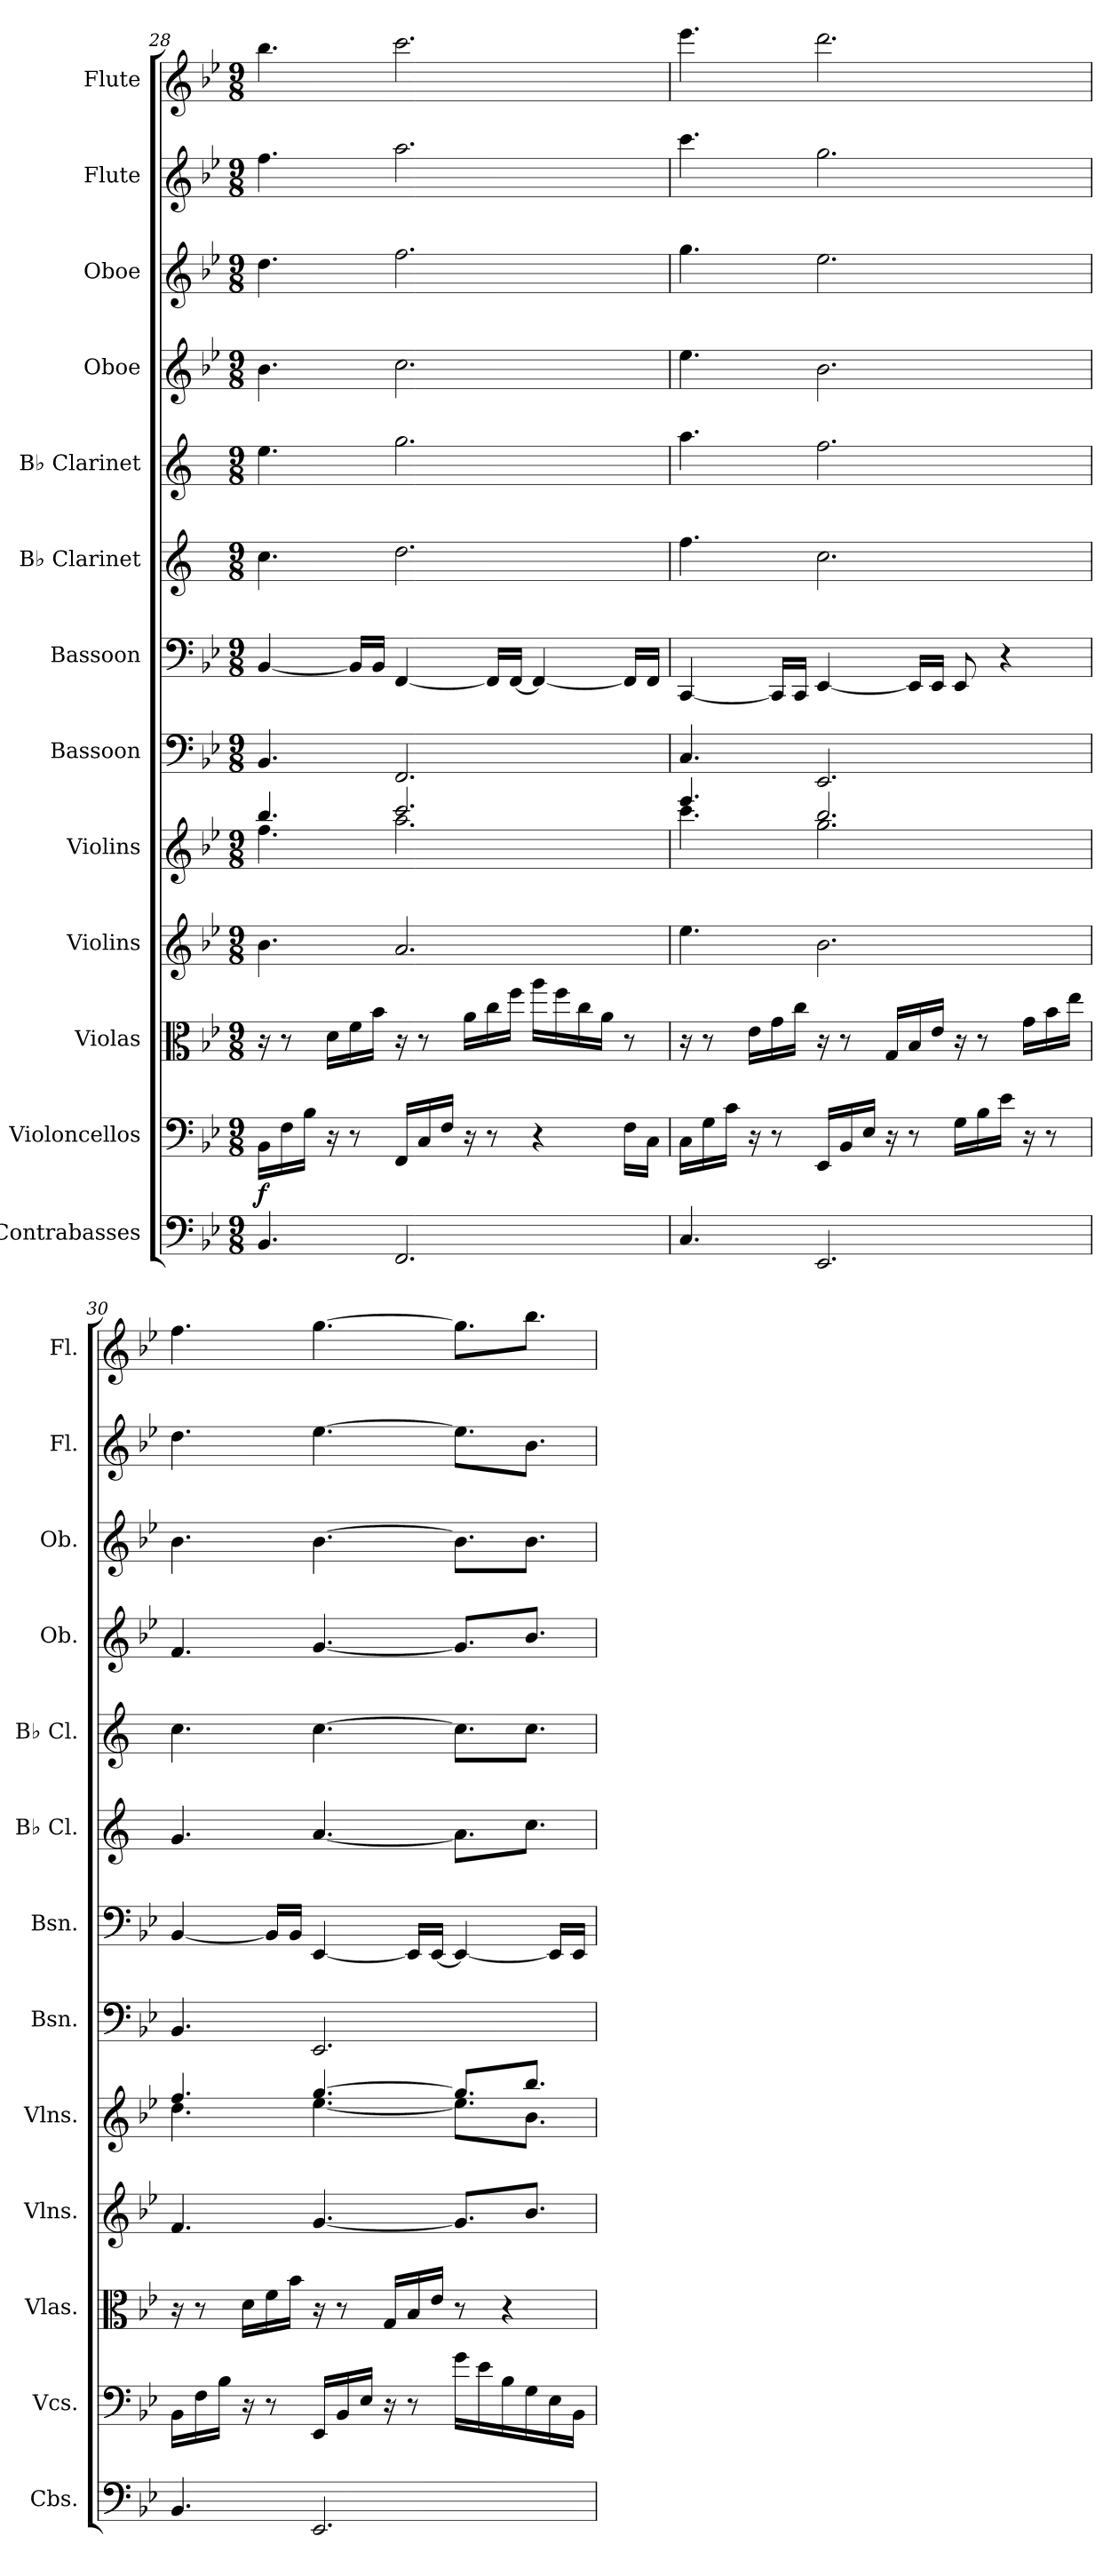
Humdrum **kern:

**kern	**kern	**dynam	**kern	**kern	**kern	**kern	**kern	**kern	**kern	**kern	**kern	**kern	**kern
*part13	*part12	*part12	*part11	*part10	*part9	*part8	*part7	*part6	*part5	*part4	*part3	*part2	*part1
*staff13	*staff12	*staff12	*staff11	*staff10	*staff9	*staff8	*staff7	*staff6	*staff5	*staff4	*staff3	*staff2	*staff1
*I"Contrabasses	*I"Violoncellos	*	*I"Violas	*I"Violins	*I"Violins	*I"Bassoon	*I"Bassoon	*I"B♭ Clarinet	*I"B♭ Clarinet	*I"Oboe	*I"Oboe	*I"Flute	*I"Flute
*I'Cbs.	*I'Vcs.	*	*I'Vlas.	*I'Vlns.	*I'Vlns.	*I'Bsn.	*I'Bsn.	*I'B♭ Cl.	*I'B♭ Cl.	*I'Ob.	*I'Ob.	*I'Fl.	*I'Fl.
*clefF4	*clefF4	*	*clefC3	*clefG2	*clefG2	*clefF4	*clefF4	*clefG2	*clefG2	*clefG2	*clefG2	*clefG2	*clefG2
*ITrd7c12	*	*	*	*	*	*	*	*ITrd1c2	*ITrd1c2	*	*	*	*
*k[b-e-]	*k[b-e-]	*	*k[b-e-]	*k[b-e-]	*k[b-e-]	*k[b-e-]	*k[b-e-]	*k[b-e-]	*k[b-e-]	*k[b-e-]	*k[b-e-]	*k[b-e-]	*k[b-e-]
*M9/8	*M9/8	*	*M9/8	*M9/8	*M9/8	*M9/8	*M9/8	*M9/8	*M9/8	*M9/8	*M9/8	*M9/8	*M9/8
=28	=28	=28	=28	=28	=28	=28	=28	=28	=28	=28	=28	=28	=28
*	*	*	*	*	*^	*	*	*	*	*	*	*	*
!	!	!LO:DY:b	!	!	!	!	!	!	!	!	!	!	!	!
4.BBB-/	16BB-\LL	f	16r	4.b-\	4.bb-/	4.ff\	4.BB-/	[4BB-/	4.b-\	4.dd\	4.b-\	4.dd\	4.ff\	4.bb-\
.	16F\	.	8r	.	.	.	.	.	.	.	.	.	.	.
.	16B-\JJ	.	.	.	.	.	.	.	.	.	.	.	.	.
.	16r	.	16d\LL	.	.	.	.	.	.	.	.	.	.	.
.	8r	.	16f\	.	.	.	.	16BB-/LL]	.	.	.	.	.	.
.	.	.	16b-\JJ	.	.	.	.	16BB-/JJ	.	.	.	.	.	.
2.FFF/	16FF/LL	.	16r	2.a/	2.ccc/	2.aa\	2.FF/	[4FF/	2.cc\	2.ff\	2.cc\	2.ff\	2.aa\	2.ccc\
.	16C/	.	8r	.	.	.	.	.	.	.	.	.	.	.
.	16F/JJ	.	.	.	.	.	.	.	.	.	.	.	.	.
.	16r	.	16a\LL	.	.	.	.	.	.	.	.	.	.	.
.	8r	.	16cc\	.	.	.	.	16FF/LL]	.	.	.	.	.	.
.	.	.	16ff\JJ	.	.	.	.	[16FF/JJ	.	.	.	.	.	.
.	4r	.	16aa\LL	.	.	.	.	4FF/_	.	.	.	.	.	.
.	.	.	16ff\	.	.	.	.	.	.	.	.	.	.	.
.	.	.	16cc\	.	.	.	.	.	.	.	.	.	.	.
.	.	.	16a\JJ	.	.	.	.	.	.	.	.	.	.	.
.	16F\LL	.	8r	.	.	.	.	16FF/LL]	.	.	.	.	.	.
.	16C\JJ	.	.	.	.	.	.	16FF/JJ	.	.	.	.	.	.
!!LO:PB:g=z
=29	=29	=29	=29	=29	=29	=29	=29	=29	=29	=29	=29	=29	=29	=29
4.CC/	16C\LL	.	16r	4.ee-\	4.eee-/	4.ccc\	4.C/	[4CC/	4.ee-\	4.gg\	4.ee-\	4.gg\	4.ccc\	4.eee-\
.	16G\	.	8r	.	.	.	.	.	.	.	.	.	.	.
.	16c\JJ	.	.	.	.	.	.	.	.	.	.	.	.	.
.	16r	.	16e-\LL	.	.	.	.	.	.	.	.	.	.	.
.	8r	.	16g\	.	.	.	.	16CC/LL]	.	.	.	.	.	.
.	.	.	16cc\JJ	.	.	.	.	16CC/JJ	.	.	.	.	.	.
2.EEE-/	16EE-/LL	.	16r	2.b-\	2.bb-/	2.gg\	2.EE-/	[4EE-/	2.b-\	2.ee-\	2.b-\	2.ee-\	2.gg\	2.ddd\
.	16BB-/	.	8r	.	.	.	.	.	.	.	.	.	.	.
.	16E-/JJ	.	.	.	.	.	.	.	.	.	.	.	.	.
.	16r	.	16G/LL	.	.	.	.	.	.	.	.	.	.	.
.	8r	.	16B-/	.	.	.	.	16EE-/LL]	.	.	.	.	.	.
.	.	.	16e-/JJ	.	.	.	.	16EE-/JJ	.	.	.	.	.	.
.	16G\LL	.	16r	.	.	.	.	8EE-/	.	.	.	.	.	.
.	16B-\	.	8r	.	.	.	.	.	.	.	.	.	.	.
.	16e-\JJ	.	.	.	.	.	.	4r	.	.	.	.	.	.
.	16r	.	16g\LL	.	.	.	.	.	.	.	.	.	.	.
.	8r	.	16b-\	.	.	.	.	.	.	.	.	.	.	.
.	.	.	16ee-\JJ	.	.	.	.	.	.	.	.	.	.	.
=30	=30	=30	=30	=30	=30	=30	=30	=30	=30	=30	=30	=30	=30	=30
4.BBB-/	16BB-\LL	.	16r	4.f/	4.ff/	4.dd\	4.BB-/	[4BB-/	4.f/	4.b-\	4.f/	4.b-\	4.dd\	4.ff\
.	16F\	.	8r	.	.	.	.	.	.	.	.	.	.	.
.	16B-\JJ	.	.	.	.	.	.	.	.	.	.	.	.	.
.	16r	.	16d\LL	.	.	.	.	.	.	.	.	.	.	.
.	8r	.	16f\	.	.	.	.	16BB-/LL]	.	.	.	.	.	.
.	.	.	16b-\JJ	.	.	.	.	16BB-/JJ	.	.	.	.	.	.
2.EEE-/	16EE-/LL	.	16r	[4.g/	[4.gg/	[4.ee-\	2.EE-/	[4EE-/	[4.g/	[4.b-\	[4.g/	[4.b-\	[4.ee-\	[4.gg\
.	16BB-/	.	8r	.	.	.	.	.	.	.	.	.	.	.
.	16E-/JJ	.	.	.	.	.	.	.	.	.	.	.	.	.
.	16r	.	16G/LL	.	.	.	.	.	.	.	.	.	.	.
.	8r	.	16B-/	.	.	.	.	16EE-/LL]	.	.	.	.	.	.
.	.	.	16e-/JJ	.	.	.	.	[16EE-/JJ	.	.	.	.	.	.
.	16g\LL	.	8r	8.g/L]	8.gg/L]	8.ee-\L]	.	4EE-/_	8.g\L]	8.b-\L]	8.g/L]	8.b-\L]	8.ee-\L]	8.gg\L]
.	16e-\	.	.	.	.	.	.	.	.	.	.	.	.	.
.	16B-\	.	4r	.	.	.	.	.	.	.	.	.	.	.
.	16G\	.	.	8.b-/J	8.bb-/J	8.b-\J	.	.	8.b-\J	8.b-\J	8.b-/J	8.b-\J	8.b-\J	8.bb-\J
.	16E-\	.	.	.	.	.	.	16EE-/LL]	.	.	.	.	.	.
.	16BB-\JJ	.	.	.	.	.	.	16EE-/JJ	.	.	.	.	.	.
*	*	*	*	*	*v	*v	*	*	*	*	*	*	*	*
=	=	=	=	=	=	=	=	=	=	=	=	=	=
*-	*-	*-	*-	*-	*-	*-	*-	*-	*-	*-	*-	*-	*-
